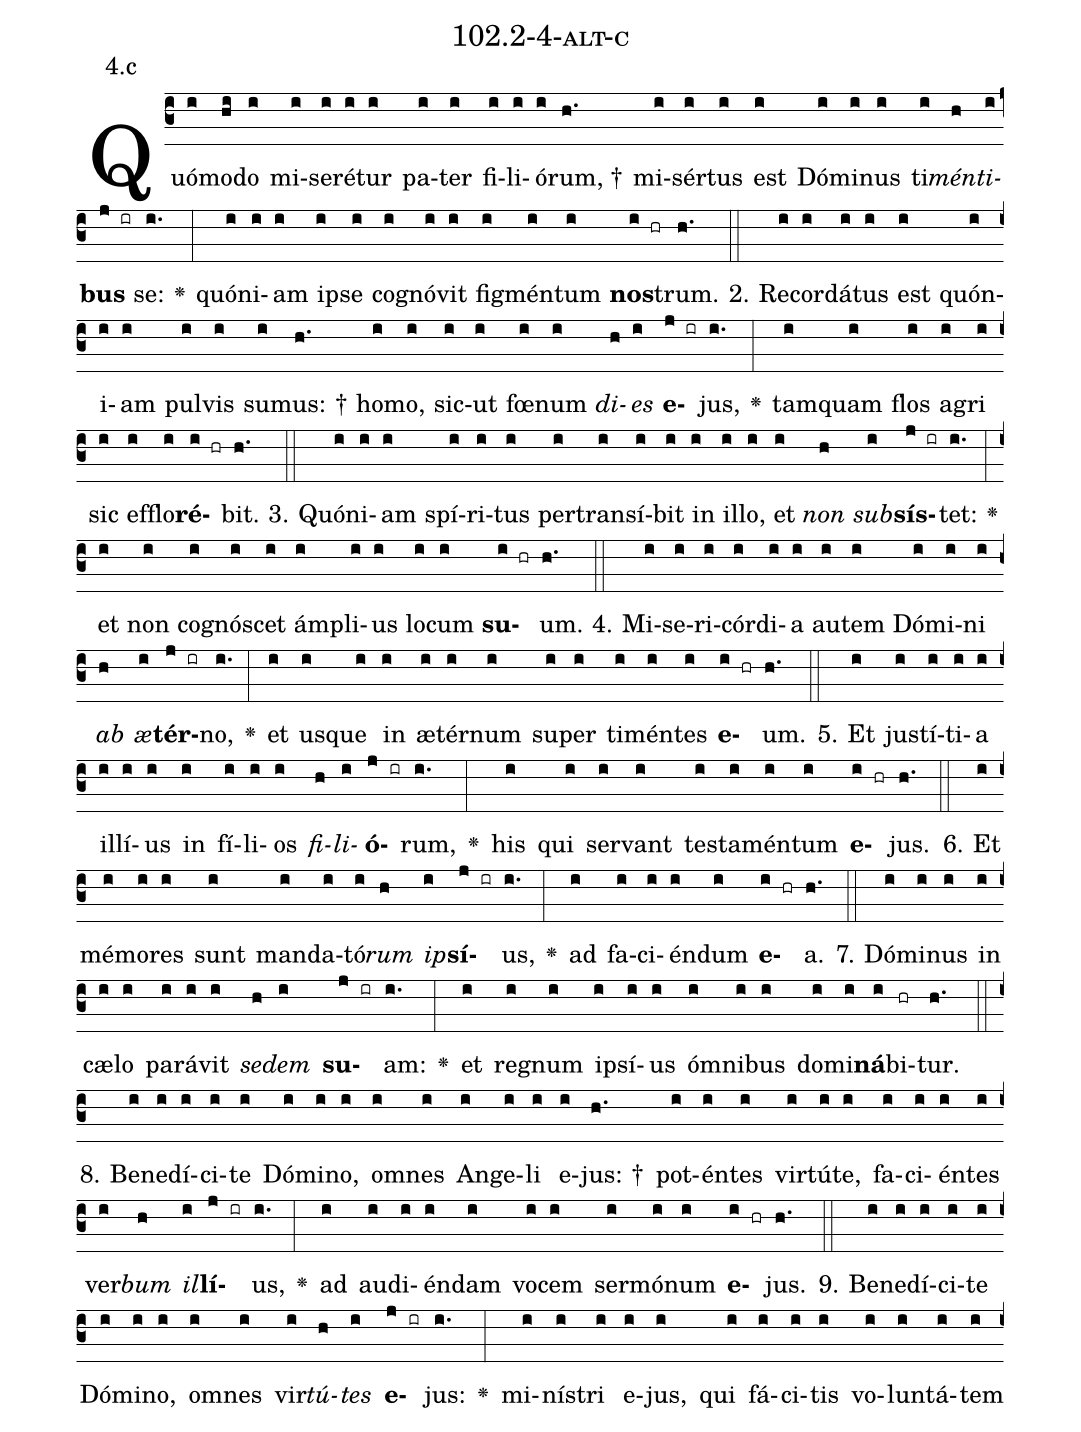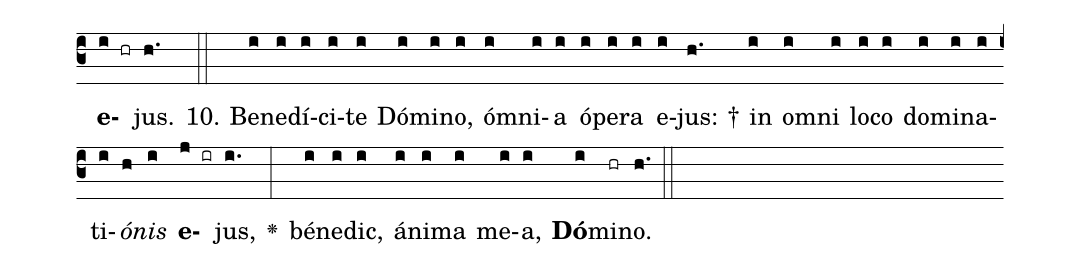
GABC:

name: 102.2-4-alt-c;
annotation: 4.c;
%%
(c3)Quó(i)mo(hi)do(i) mi(i)se(i)ré(i)tur(i) pa(i)ter(i) fi(i)li(i)ó(i)rum, †(h.) mi(i)sér(i)tus(i) est(i) Dó(i)mi(i)nus(i) ti(i)<i>mén</i>(h)<i>ti</i>(i)<b>bus</b>(j ir) se:(i.) <v>\greheightstar</v>(:) quón(i)i(i)am(i) ip(i)se(i) co(i)gnó(i)vit(i) fig(i)mén(i)tum(i) <b>nos</b>(i hr)trum.(h.) (::)
2. Re(i)cor(i)dá(i)tus(i) est(i) quón(i)i(i)am(i) pul(i)vis(i) su(i)mus: †(h.) ho(i)mo,(i) sic(i)ut(i) fœ(i)num(i) <i>di</i>(h)<i>es</i>(i) <b>e</b>(j ir)jus,(i.) <v>\greheightstar</v>(:) tam(i)quam(i) flos(i) a(i)gri(i) sic(i) ef(i)flo(i)<b>ré</b>(i hr)bit.(h.) (::)
3. Quón(i)i(i)am(i) spí(i)ri(i)tus(i) per(i)trans(i)í(i)bit(i) in(i) il(i)lo,(i) et(i) <i>non</i>(h) <i>sub</i>(i)<b>sís</b>(j ir)tet:(i.) <v>\greheightstar</v>(:) et(i) non(i) co(i)gnó(i)scet(i) ám(i)pli(i)us(i) lo(i)cum(i) <b>su</b>(i hr)um.(h.) (::)
4. Mi(i)se(i)ri(i)cór(i)di(i)a(i) au(i)tem(i) Dó(i)mi(i)ni(i) <i>ab</i>(h) <i>æ</i>(i)<b>tér</b>(j ir)no,(i.) <v>\greheightstar</v>(:) et(i) us(i)que(i) in(i) æ(i)tér(i)num(i) su(i)per(i) ti(i)mén(i)tes(i) <b>e</b>(i hr)um.(h.) (::)
5. Et(i) jus(i)tí(i)ti(i)a(i) il(i)lí(i)us(i) in(i) fí(i)li(i)os(i) <i>fi</i>(h)<i>li</i>(i)<b>ó</b>(j ir)rum,(i.) <v>\greheightstar</v>(:) his(i) qui(i) ser(i)vant(i) tes(i)ta(i)mén(i)tum(i) <b>e</b>(i hr)jus.(h.) (::)
6. Et(i) mé(i)mo(i)res(i) sunt(i) man(i)da(i)tó(i)<i>rum</i>(h) <i>ip</i>(i)<b>sí</b>(j ir)us,(i.) <v>\greheightstar</v>(:) ad(i) fa(i)ci(i)én(i)dum(i) <b>e</b>(i hr)a.(h.) (::)
7. Dó(i)mi(i)nus(i) in(i) cæ(i)lo(i) pa(i)rá(i)vit(i) <i>se</i>(h)<i>dem</i>(i) <b>su</b>(j ir)am:(i.) <v>\greheightstar</v>(:) et(i) re(i)gnum(i) ip(i)sí(i)us(i) óm(i)ni(i)bus(i) do(i)mi(i)<b>ná</b>(i)bi(hr)tur.(h.) (::)
8. Be(i)ne(i)dí(i)ci(i)te(i) Dó(i)mi(i)no,(i) om(i)nes(i) An(i)ge(i)li(i) e(i)jus: †(h.) pot(i)én(i)tes(i) vir(i)tú(i)te,(i) fa(i)ci(i)én(i)tes(i) ver(i)<i>bum</i>(h) <i>il</i>(i)<b>lí</b>(j ir)us,(i.) <v>\greheightstar</v>(:) ad(i) au(i)di(i)én(i)dam(i) vo(i)cem(i) ser(i)mó(i)num(i) <b>e</b>(i hr)jus.(h.) (::)
9. Be(i)ne(i)dí(i)ci(i)te(i) Dó(i)mi(i)no,(i) om(i)nes(i) vir(i)<i>tú</i>(h)<i>tes</i>(i) <b>e</b>(j ir)jus:(i.) <v>\greheightstar</v>(:) mi(i)nís(i)tri(i) e(i)jus,(i) qui(i) fá(i)ci(i)tis(i) vo(i)lun(i)tá(i)tem(i) <b>e</b>(i hr)jus.(h.) (::)
10. Be(i)ne(i)dí(i)ci(i)te(i) Dó(i)mi(i)no,(i) óm(i)ni(i)a(i) ó(i)pe(i)ra(i) e(i)jus: †(h.) in(i) om(i)ni(i) lo(i)co(i) do(i)mi(i)na(i)ti(i)<i>ó</i>(h)<i>nis</i>(i) <b>e</b>(j ir)jus,(i.) <v>\greheightstar</v>(:) bé(i)ne(i)dic,(i) á(i)ni(i)ma(i) me(i)a,(i) <b>Dó</b>(i)mi(hr)no.(h.) (::)
